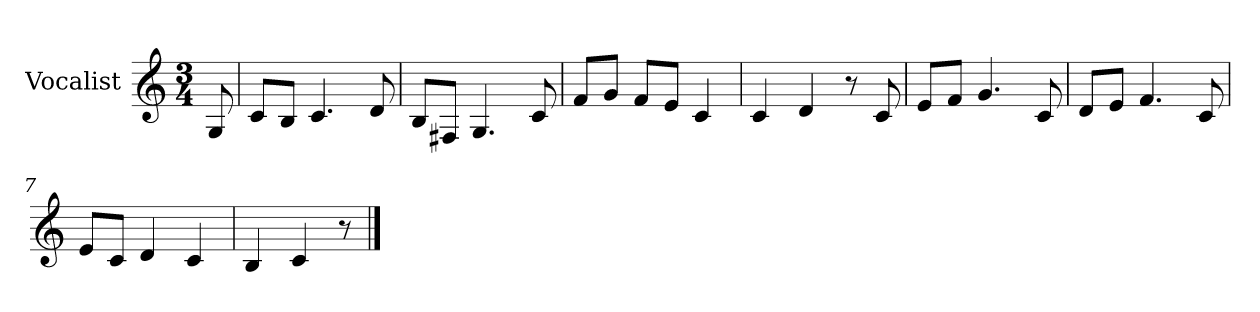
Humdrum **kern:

**kern
*part1
*staff1
*I"Vocalist
*k[]
*C:
*M3/4
=
8G
=1
8cL
8BJ
4.c
8d
=2
8BL
8F#XJ
4.G
8c
=3
8fL
8gJ
8fL
8eJ
4c
=4
4c
4d
8r
8c
=5
8eL
8fJ
4.g
8c
=6
8dL
8eJ
4.f
8c
=7
8eL
8cJ
4d
4c
=8
4B
4c
8r
==
*-
